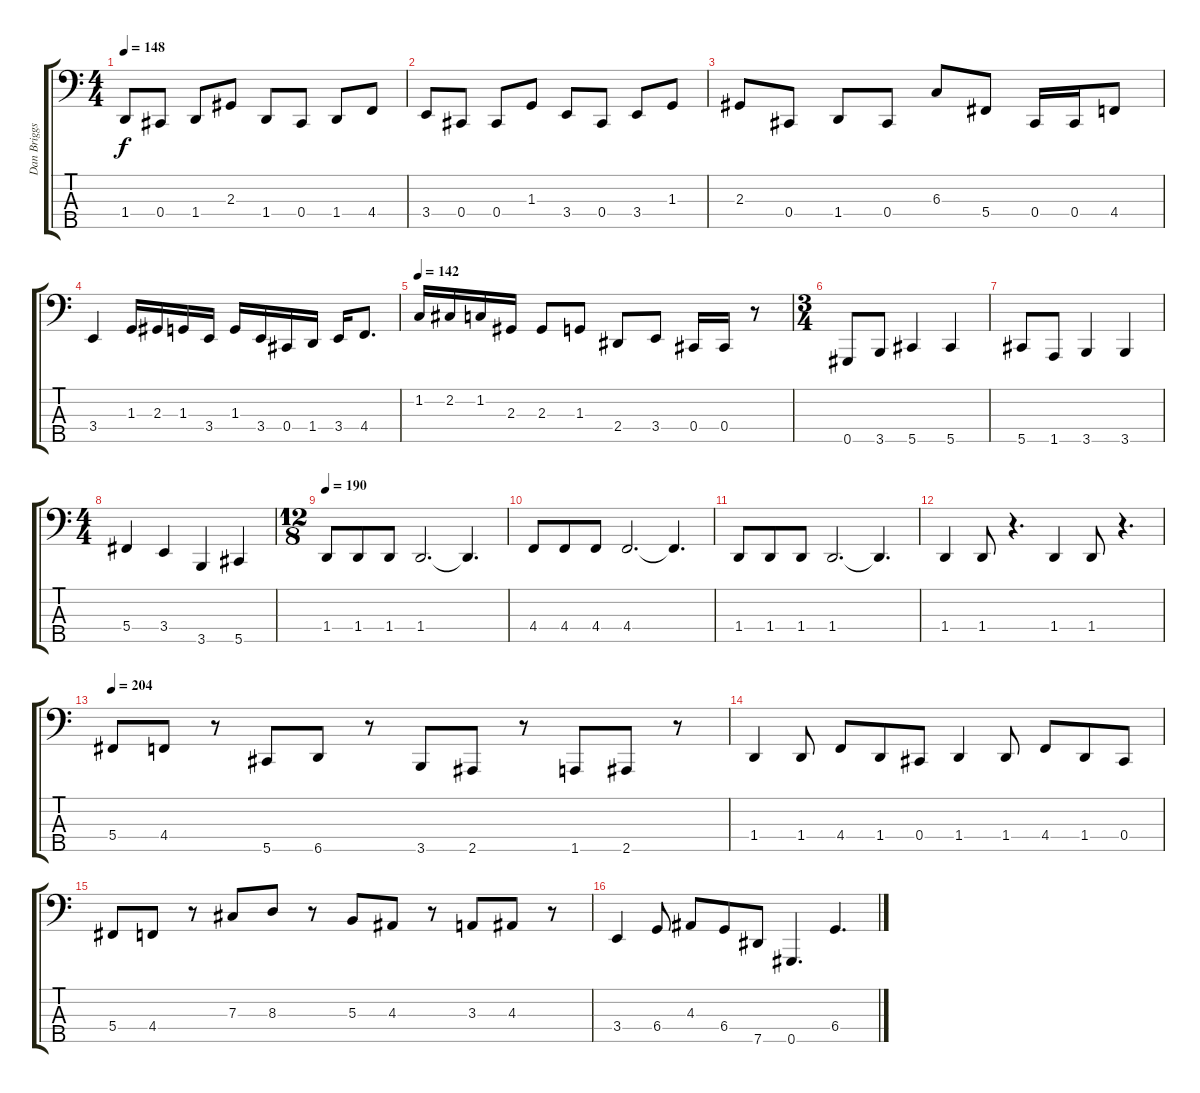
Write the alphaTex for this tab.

\track ("Dan Briggs" "Dan Briggs") {instrument electricbassfinger}
\staff {score tabs}
\tuning (E2 B1 Gb1 Db1 Ab0) {hide}
\ts (4 4)
\tempo 148
\clef f4
\ks c
1.4.8{dy f} 0.4.8 1.4.8 2.3.8 1.4.8 0.4.8 1.4.8 4.4.8 |
3.4.8 0.4.8 0.4.8 1.3.8 3.4.8 0.4.8 3.4.8 1.3.8 |
2.3.8 0.4.8 1.4.8 0.4.8 6.3.8 5.4.8 0.4.16 0.4.16 4.4.8 |
3.4.4 1.3.16 2.3.16 1.3.16 3.4.16 1.3.16 3.4.16 0.4.16 1.4.16 3.4.16 4.4.8{d} |
\tempo 142
1.2.16 2.2.16 1.2.16 2.3.16 2.3.8 1.3.8 2.4.8 3.4.8 0.4.16 0.4.16 r.8 |
\ts (3 4)
0.5.8 3.5.8 5.5.4 5.5.4 |
5.5.8 1.5.8 3.5.4 3.5.4 |
\ts (4 4)
5.4.4 3.4.4 3.5.4 5.5.4 |
\ts (12 8)
\tempo 190
1.4.8 1.4.8 1.4.8 1.4.2{d} 1.4{t}.4{d} |
4.4.8 4.4.8 4.4.8 4.4.2{d} 4.4{t}.4{d} |
1.4.8 1.4.8 1.4.8 1.4.2{d} 1.4{t}.4{d} |
1.4.4 1.4.8 r.4{d} 1.4.4 1.4.8 r.4{d} |
\tempo 204
5.4.8 4.4.8 r.8 5.5.8 6.5.8 r.8 3.5.8 2.5.8 r.8 1.5.8 2.5.8 r.8 |
1.4.4 1.4.8 4.4.8 1.4.8 0.4.8 1.4.4 1.4.8 4.4.8 1.4.8 0.4.8 |
5.4.8 4.4.8 r.8 7.3.8 8.3.8 r.8 5.3.8 4.3.8 r.8 3.3.8 4.3.8 r.8 |
3.4.4 6.4.8 4.3.8 6.4.8 7.5.8 0.5.4{d} 6.4.4{d}
